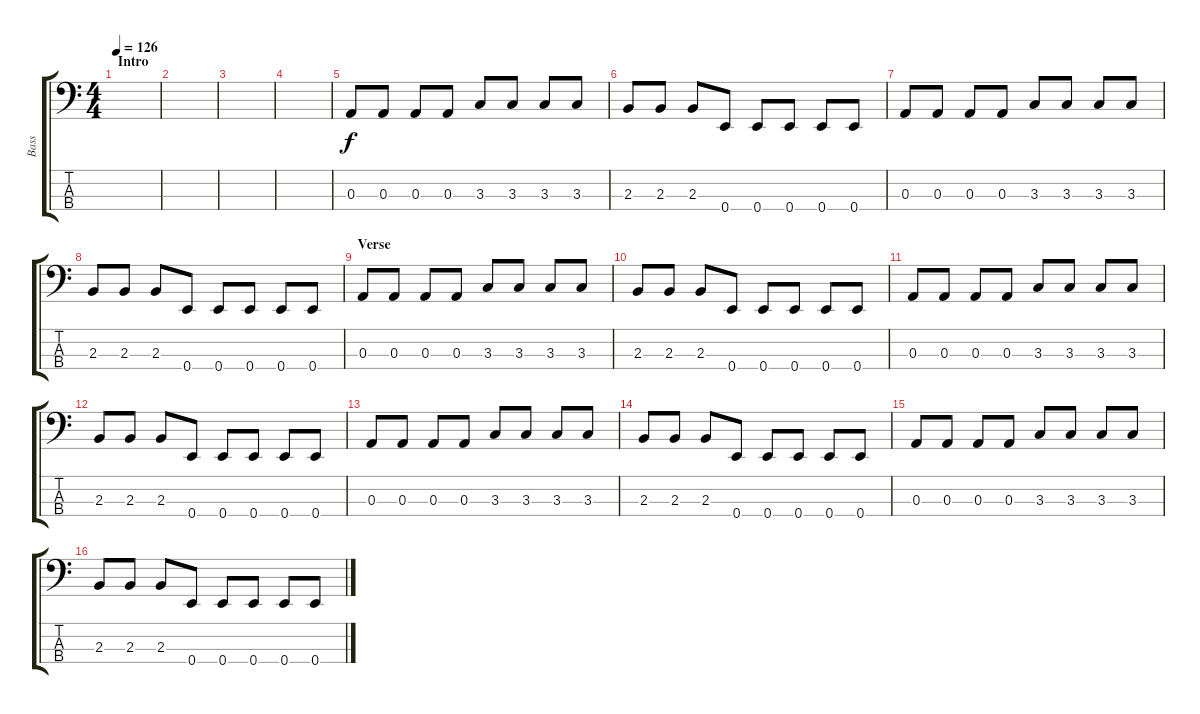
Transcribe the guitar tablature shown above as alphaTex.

\track ("Bass" "Bass") {instrument electricbasspick}
\staff {score tabs}
\tuning (G2 D2 A1 E1) {hide}
\ts (4 4)
\section ("" "Intro")
\tempo 126
\clef f4
\ks c
|
|
|
|
0.3.8 0.3.8 0.3.8 0.3.8 3.3.8 3.3.8 3.3.8 3.3.8 |
2.3.8 2.3.8 2.3.8 0.4.8 0.4.8 0.4.8 0.4.8 0.4.8 |
0.3.8 0.3.8 0.3.8 0.3.8 3.3.8 3.3.8 3.3.8 3.3.8 |
2.3.8 2.3.8 2.3.8 0.4.8 0.4.8 0.4.8 0.4.8 0.4.8 |
\section ("" "Verse")
0.3.8 0.3.8 0.3.8 0.3.8 3.3.8 3.3.8 3.3.8 3.3.8 |
2.3.8 2.3.8 2.3.8 0.4.8 0.4.8 0.4.8 0.4.8 0.4.8 |
0.3.8 0.3.8 0.3.8 0.3.8 3.3.8 3.3.8 3.3.8 3.3.8 |
2.3.8 2.3.8 2.3.8 0.4.8 0.4.8 0.4.8 0.4.8 0.4.8 |
0.3.8 0.3.8 0.3.8 0.3.8 3.3.8 3.3.8 3.3.8 3.3.8 |
2.3.8 2.3.8 2.3.8 0.4.8 0.4.8 0.4.8 0.4.8 0.4.8 |
0.3.8 0.3.8 0.3.8 0.3.8 3.3.8 3.3.8 3.3.8 3.3.8 |
2.3.8 2.3.8 2.3.8 0.4.8 0.4.8 0.4.8 0.4.8 0.4.8
